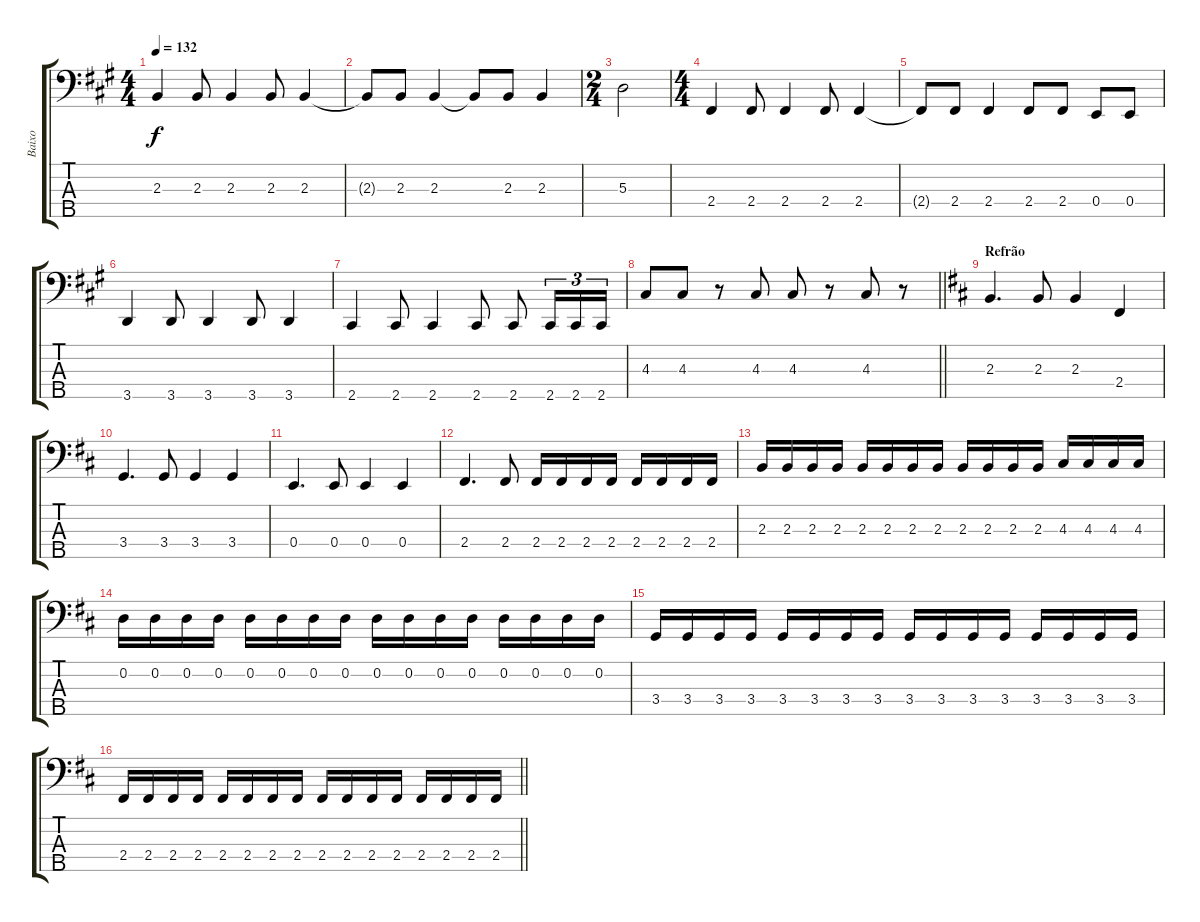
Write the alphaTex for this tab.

\track ("Baixo" "Baixo") {instrument electricbassfinger}
\staff {score tabs}
\tuning (G2 D2 A1 E1 B0) {hide}
\ts (4 4)
\tempo 132
\clef f4
\ks f#minor
2.3.4{dy f} 2.3.8 2.3.4 2.3.8 2.3.4 |
2.3{t}.8 2.3.8 2.3.4 2.3{t}.8 2.3.8 2.3.4 |
\ts (2 4)
5.3.2 |
\ts (4 4)
2.4.4 2.4.8 2.4.4 2.4.8 2.4.4 |
2.4{t}.8 2.4.8 2.4.4 2.4.8 2.4.8 0.4.8 0.4.8 |
3.5.4 3.5.8 3.5.4 3.5.8 3.5.4 |
2.5.4 2.5.8 2.5.4 2.5.8 2.5.8 2.5.16{tu (3 2)} 2.5.16{tu (3 2)} 2.5.16{tu (3 2)} |
\barLineRight lightlight
4.3.8 4.3.8 r.8 4.3.8 4.3.8 r.8 4.3.8 r.8 |
\section ("" "Refrão")
\ks bminor
2.3.4{d} 2.3.8 2.3.4 2.4.4 |
3.4.4{d} 3.4.8 3.4.4 3.4.4 |
0.4.4{d} 0.4.8 0.4.4 0.4.4 |
2.4.4{d} 2.4.8 2.4.16 2.4.16 2.4.16 2.4.16 2.4.16 2.4.16 2.4.16 2.4.16 |
2.3.16 2.3.16 2.3.16 2.3.16 2.3.16 2.3.16 2.3.16 2.3.16 2.3.16 2.3.16 2.3.16 2.3.16 4.3.16 4.3.16 4.3.16 4.3.16 |
0.2.16 0.2.16 0.2.16 0.2.16 0.2.16 0.2.16 0.2.16 0.2.16 0.2.16 0.2.16 0.2.16 0.2.16 0.2.16 0.2.16 0.2.16 0.2.16 |
3.4.16 3.4.16 3.4.16 3.4.16 3.4.16 3.4.16 3.4.16 3.4.16 3.4.16 3.4.16 3.4.16 3.4.16 3.4.16 3.4.16 3.4.16 3.4.16 |
\barLineRight lightlight
2.4.16 2.4.16 2.4.16 2.4.16 2.4.16 2.4.16 2.4.16 2.4.16 2.4.16 2.4.16 2.4.16 2.4.16 2.4.16 2.4.16 2.4.16 2.4.16
